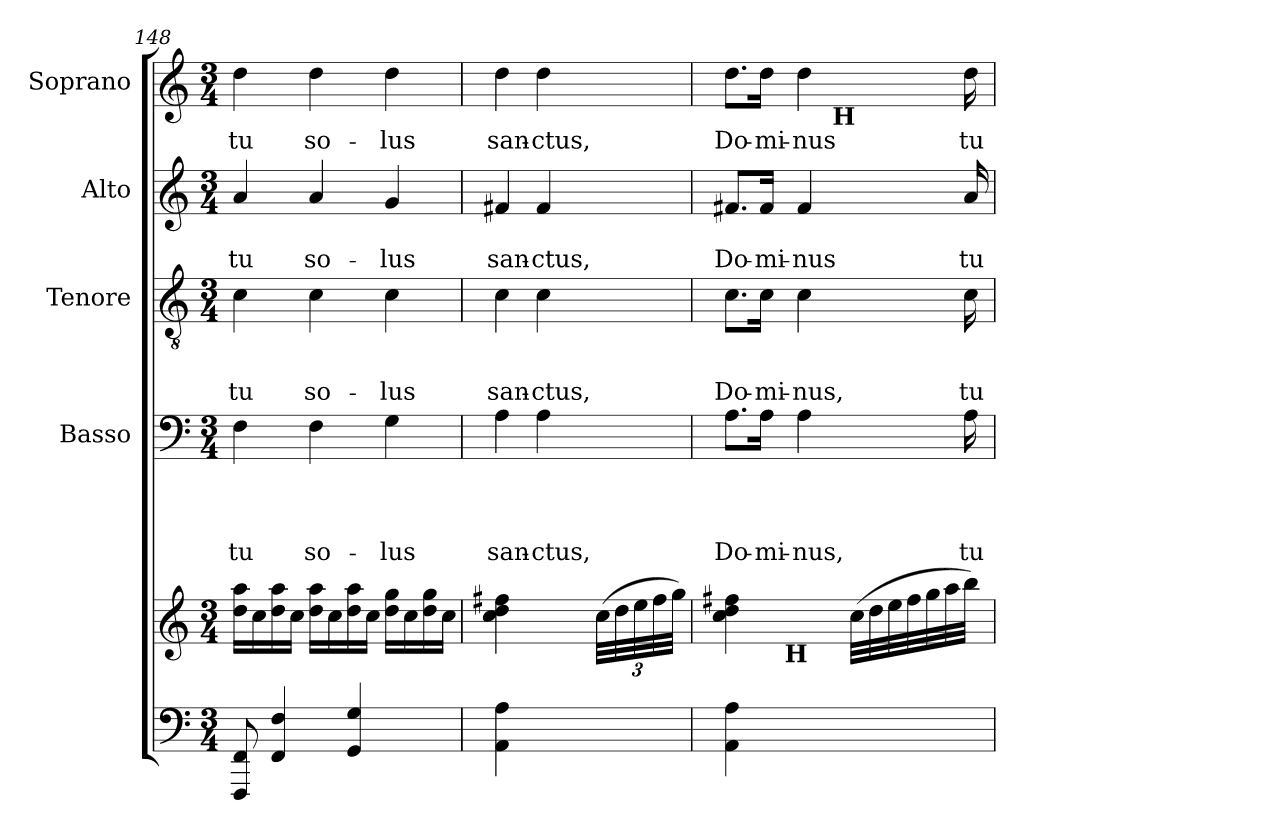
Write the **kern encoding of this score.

**kern	**kern	**kern	**text	**text	**text	**text	**kern	**text	**text	**text	**kern	**text	**text	**kern	**text
*part6	*part5	*part4	*part4	*part4	*part4	*part4	*part3	*part3	*part3	*part3	*part2	*part2	*part2	*part1	*part1
*staff6	*staff5	*staff4	*staff4	*staff4	*staff4	*staff4	*staff3	*staff3	*staff3	*staff3	*staff2	*staff2	*staff2	*staff1	*staff1
*	*	*I"Basso	*	*	*	*	*I"Tenore	*	*	*	*I"Alto	*	*	*I"Soprano	*
*clefF4	*clefG2	*clefF4	*	*	*	*	*clefGv2	*	*	*	*clefG2	*	*	*clefG2	*
*k[]	*k[]	*k[]	*	*	*	*	*k[]	*	*	*	*k[]	*	*	*k[]	*
*C:	*C:	*C:	*	*	*	*	*C:	*	*	*	*C:	*	*	*C:	*
*M3/4	*M3/4	*M3/4	*	*	*	*	*M3/4	*	*	*	*M3/4	*	*	*M3/4	*
=148	=148	=148	=148	=148	=148	=148	=148	=148	=148	=148	=148	=148	=148	=148	=148
!	!	!	!	!	!	!LO:LY:b	!	!	!	!LO:LY:b	!	!	!LO:LY:b	!	!LO:LY:b
8FFF/ 8FF/	16dd\ 16aa\LL	4F\	.	.	.	tu	4c\	.	.	tu	4a/	.	tu	4dd\	tu
.	16cc\	.	.	.	.	.	.	.	.	.	.	.	.	.	.
4FF/ 4F/	16dd\ 16aa\	.	.	.	.	.	.	.	.	.	.	.	.	.	.
.	16cc\JJ	.	.	.	.	.	.	.	.	.	.	.	.	.	.
!	!	!	!	!	!	!LO:LY:b	!	!	!	!LO:LY:b	!	!	!LO:LY:b	!	!LO:LY:b
.	16dd\ 16aa\LL	4F\	.	.	.	so-	4c\	.	.	so-	4a/	.	so-	4dd\	so-
.	16cc\	.	.	.	.	.	.	.	.	.	.	.	.	.	.
4GG/ 4G/	16dd\ 16aa\	.	.	.	.	.	.	.	.	.	.	.	.	.	.
.	16cc\JJ	.	.	.	.	.	.	.	.	.	.	.	.	.	.
!	!	!	!	!	!	!LO:LY:b	!	!	!	!LO:LY:b	!	!	!LO:LY:b	!	!LO:LY:b
.	16dd\ 16gg\LL	4G\	.	.	.	-lus	4c\	.	.	-lus	4g/	.	-lus	4dd\	-lus
.	16cc\	.	.	.	.	.	.	.	.	.	.	.	.	.	.
8ryy	16dd\ 16gg\	.	.	.	.	.	.	.	.	.	.	.	.	.	.
.	16cc\JJ	.	.	.	.	.	.	.	.	.	.	.	.	.	.
=149	=149	=149	=149	=149	=149	=149	=149	=149	=149	=149	=149	=149	=149	=149	=149
!	!	!	!	!	!	!LO:LY:b	!	!	!	!LO:LY:b	!	!	!LO:LY:b	!	!LO:LY:b
4AA\ 4A\	4cc\ 4dd\ 4ff#X\	4A\	.	.	.	san-	4c\	.	.	san-	4f#X/	.	san-	4dd\	san-
!	!	!	!	!	!	!LO:LY:b	!	!	!	!LO:LY:b	!	!	!LO:LY:b	!	!LO:LY:b
12%5ryy	4ryy	4A\	.	.	.	-ctus,	4c\	.	.	-ctus,	4f#/	.	-ctus,	4dd\	-ctus,
.	16ryy	6ryy	.	.	.	.	6ryy	.	.	.	6ryy	.	.	6ryy	.
.	(>48cc\LLL	.	.	.	.	.	.	.	.	.	.	.	.	.	.
.	48dd\	.	.	.	.	.	.	.	.	.	.	.	.	.	.
.	48ee\	.	.	.	.	.	.	.	.	.	.	.	.	.	.
*	*Xtuplet	*	*	*	*	*	*	*	*	*	*	*	*	*	*
.	48ff#\	.	.	.	.	.	.	.	.	.	.	.	.	.	.
.	48gg\JJJ)	.	.	.	.	.	.	.	.	.	.	.	.	.	.
!!LO:LB:g=z
=150	=150	=150	=150	=150	=150	=150	=150	=150	=150	=150	=150	=150	=150	=150	=150
!	!	!	!	!	!	!LO:LY:b	!	!	!	!LO:LY:b	!	!	!LO:LY:b	!	!LO:LY:b
*	*^	*	*	*	*	*	*	*	*	*	*	*	*	*^	*
4AA\ 4A\	4cc\ 4dd\ 4ff#X\	8...ryy	8.A\L	.	.	.	Do-	8.c\L	.	.	Do-	8.f#X/L	.	Do-	8.dd\L	4..ryy	Do-
!	!	!	!	!	!	!	!LO:LY:b	!	!	!	!LO:LY:b	!	!	!LO:LY:b	!	!	!LO:LY:b
.	.	.	16A\Jk	.	.	.	-mi-	16c\Jk	.	.	-mi-	16f#/Jk	.	-mi-	16dd\Jk	.	-mi-
!	!	!LO:TX:b:B:t=H	!	!	!	!	!	!	!	!	!	!	!	!	!	!	!
.	.	2ryy	.	.	.	.	.	.	.	.	.	.	.	.	.	.	.
!	!	!	!	!	!	!	!LO:LY:b	!	!	!	!LO:LY:b	!	!	!LO:LY:b	!	!	!LO:LY:b
2ryy	4ryy	.	4A\	.	.	.	-nus,	4c\	.	.	-nus,	4f#/	.	-nus	4dd\	.	-nus
!	!	!	!	!	!	!	!	!	!	!	!	!	!	!	!	!LO:TX:b:B:t=H	!
.	.	.	.	.	.	.	.	.	.	.	.	.	.	.	.	4ryy	.
.	(>32cc\LLL	.	8.ryy	.	.	.	.	8.ryy	.	.	.	8.ryy	.	.	8.ryy	.	.
.	32dd\	.	.	.	.	.	.	.	.	.	.	.	.	.	.	.	.
.	32ee\	.	.	.	.	.	.	.	.	.	.	.	.	.	.	.	.
.	32ff#\	.	.	.	.	.	.	.	.	.	.	.	.	.	.	.	.
.	32gg\	.	.	.	.	.	.	.	.	.	.	.	.	.	.	.	.
.	32aa\	.	.	.	.	.	.	.	.	.	.	.	.	.	.	.	.
!	!	!	!	!	!	!	!LO:LY:b	!	!	!	!LO:LY:b	!	!	!LO:LY:b	!	!	!LO:LY:b
.	32bb\JJJ)	.	16A\	.	.	.	tu	16c\	.	.	tu	16a/	.	tu	16dd\	16ryy	tu
.	32ryy	.	.	.	.	.	.	.	.	.	.	.	.	.	.	.	.
.	.	64ryy	.	.	.	.	.	.	.	.	.	.	.	.	.	.	.
*	*v	*v	*	*	*	*	*	*	*	*	*	*	*	*	*v	*v	*
=	=	=	=	=	=	=	=	=	=	=	=	=	=	=	=
*-	*-	*-	*-	*-	*-	*-	*-	*-	*-	*-	*-	*-	*-	*-	*-
